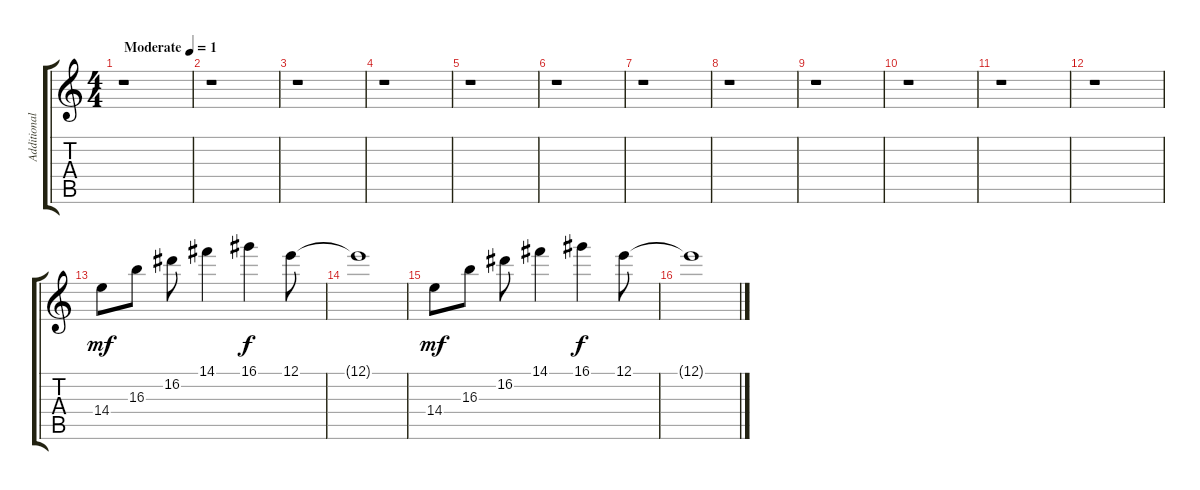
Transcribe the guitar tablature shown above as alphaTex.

\track ("Additional Guitar" "Additional") {instrument acousticguitarsteel}
\staff {score tabs}
\tuning (E4 B3 G3 D3 A2 D2) {hide}
\ts (4 4)
\tempo (1 "Moderate")
\clef g2
\ks c
r.1{dy mf instrument acousticguitarsteel} |
r.1 |
r.1 |
r.1 |
r.1 |
r.1 |
r.1 |
r.1 |
r.1 |
r.1 |
r.1 |
r.1 |
14.4.8 16.3.8 16.2.8 14.1.4 16.1.4{dy f} 12.1.8 |
12.1{t}.1 |
14.4.8{dy mf} 16.3.8 16.2.8 14.1.4 16.1.4{dy f} 12.1.8 |
12.1{t}.1
